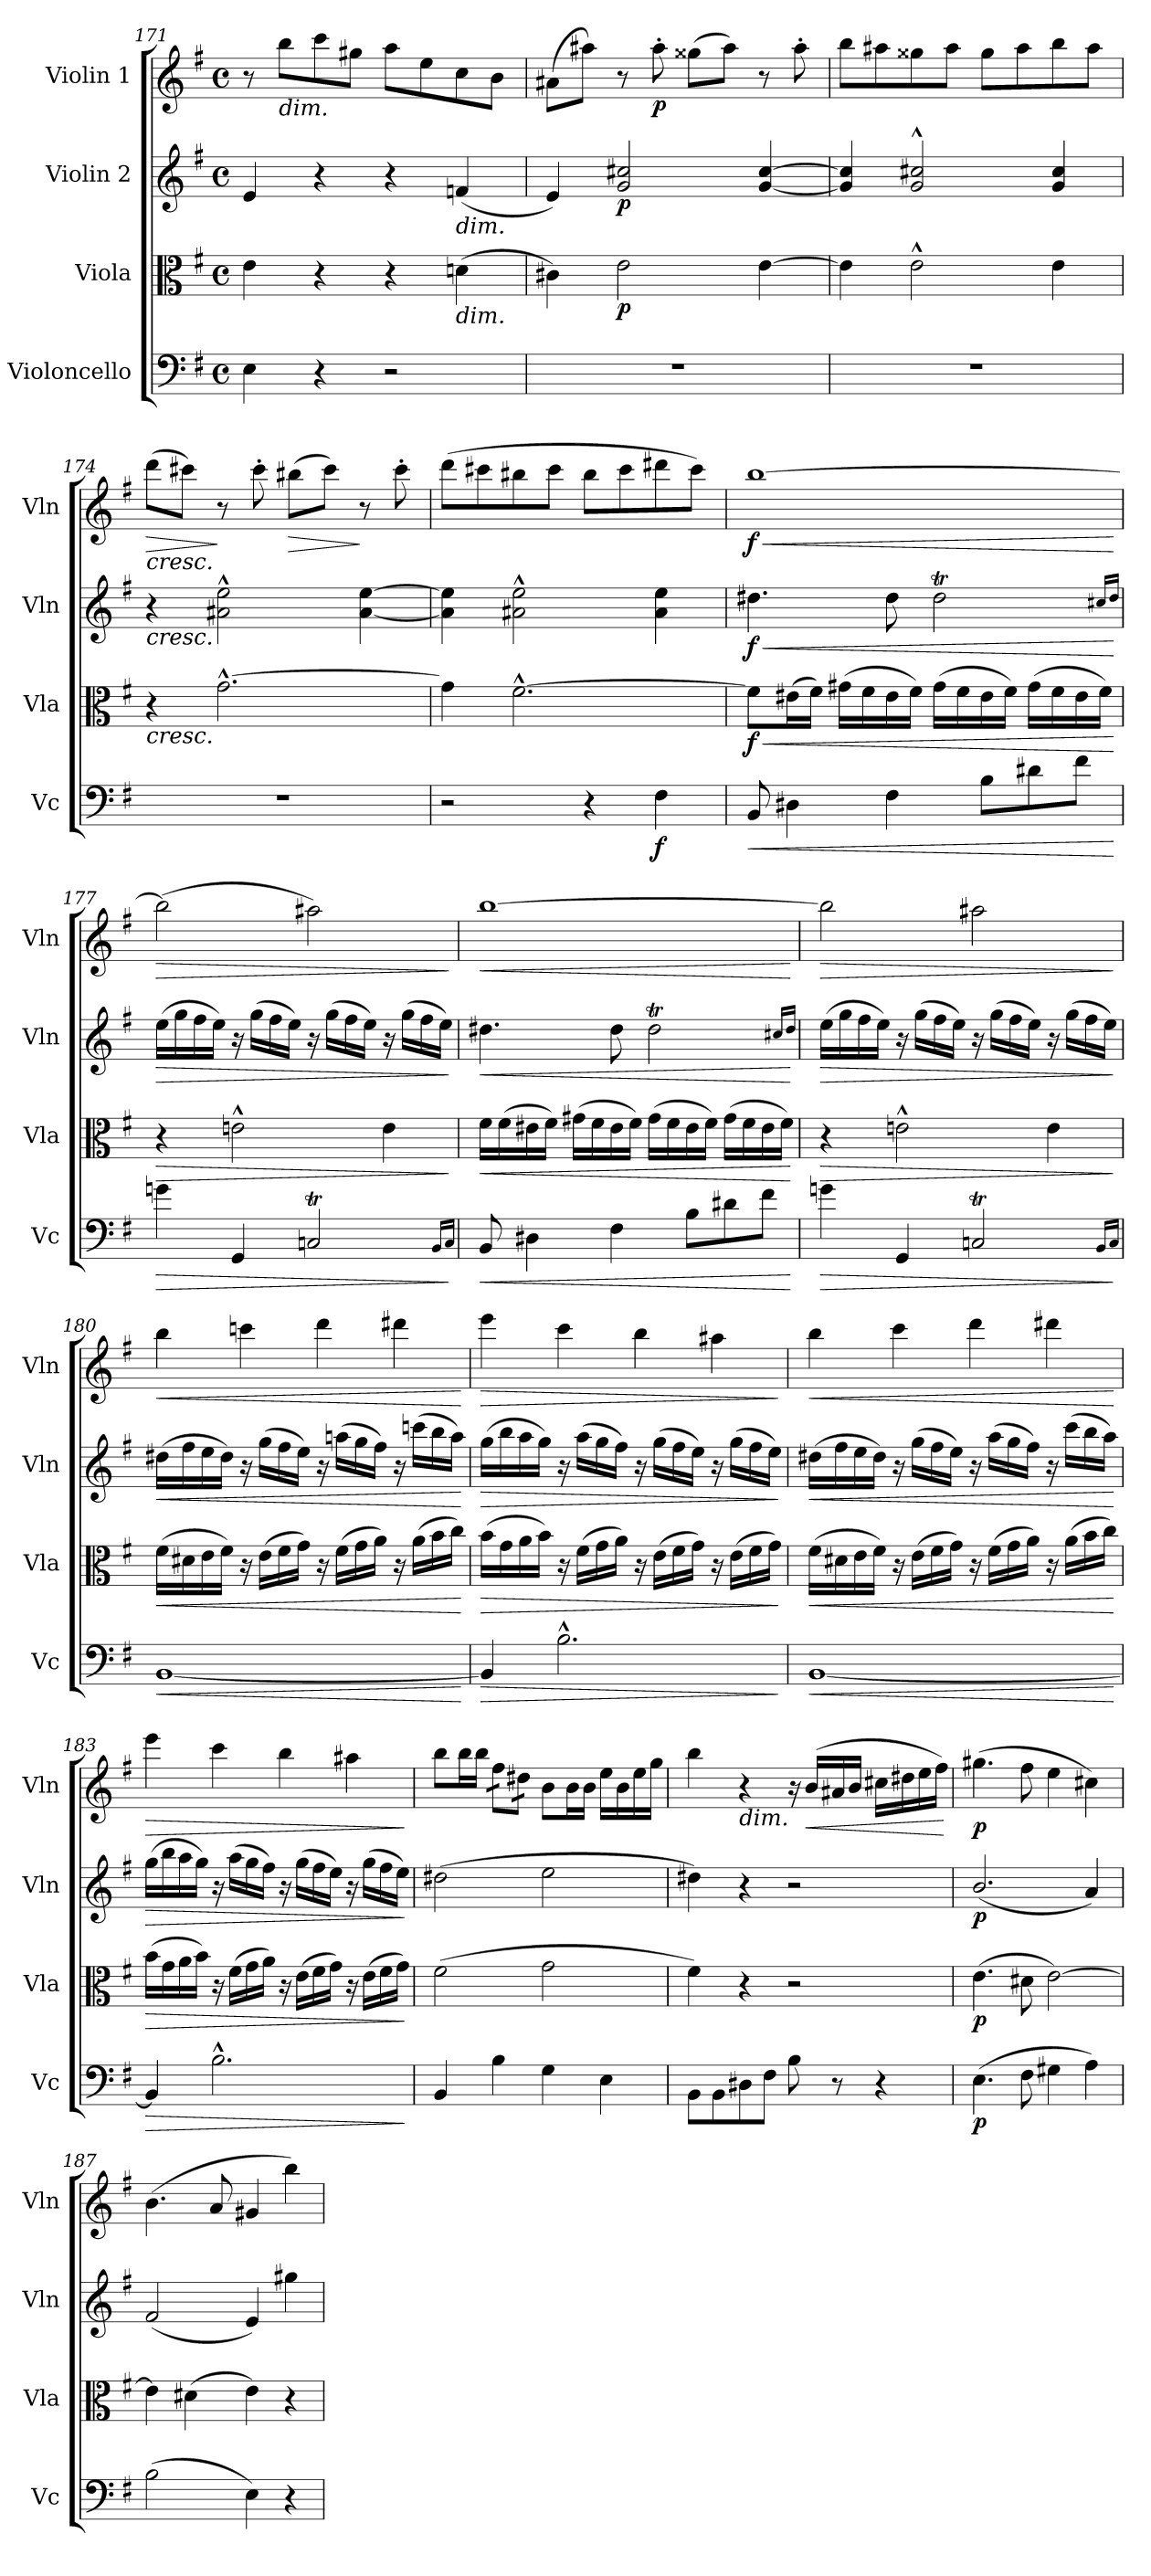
**kern	**dynam	**kern	**dynam	**kern	**dynam	**kern	**dynam
*part4	*part4	*part3	*part3	*part2	*part2	*part1	*part1
*staff4	*staff4	*staff3	*staff3	*staff2	*staff2	*staff1	*staff1
*I"Violoncello	*	*I"Viola	*	*I"Violin 2	*	*I"Violin 1	*
*I'Vc	*	*I'Vla	*	*I'Vln	*	*I'Vln	*
*clefF4	*	*clefC3	*	*clefG2	*	*clefG2	*
*k[f#]	*	*k[f#]	*	*k[f#]	*	*k[f#]	*
*M4/4	*	*M4/4	*	*M4/4	*	*M4/4	*
*met(c)	*	*met(c)	*	*met(c)	*	*met(c)	*
=171	=171	=171	=171	=171	=171	=171	=171
4E\	.	4e\	.	4e/	.	8r	.
!	!	!	!	!	!	!LO:TX:b:i:t=dim.	!
.	.	.	.	.	.	8bb\L	.
4r	.	4r	.	4r	.	8ccc\	.
.	.	.	.	.	.	8gg#X\J	.
2r	.	4r	.	4r	.	8aa\L	.
.	.	.	.	.	.	8ee\	.
!	!	!	!	!LO:TX:b:i:t=dim.	!	!	!
!	!	!LO:TX:b:i:t=dim.	!	!	!	!	!
.	.	(4dn\	.	(4fn/	.	8cc\	.
.	.	.	.	.	.	8b\J	.
=172	=172	=172	=172	=172	=172	=172	=172
1r	.	4c#X\)	.	4e/)	.	(8a#X\L	.
.	.	.	.	.	.	8aa#X\J)	.
!	!	!	!LO:DY:b	!	!LO:DY:b	!	!
.	.	2e\	p	2g/ 2cc#X/	p	8r	.
!	!	!	!	!	!	!	!LO:DY:b
.	.	.	.	.	.	8aa#'\	p
.	.	.	.	.	.	(8gg##X\L	.
.	.	.	.	.	.	8aa#\J)	.
.	.	[4e\	.	[4g/ [4cc#/	.	8r	.
.	.	.	.	.	.	8aa#'\	.
=173	=173	=173	=173	=173	=173	=173	=173
1r	.	4e\]	.	4g/] 4cc#/]	.	8bb\L	.
.	.	.	.	.	.	8aa#X\	.
.	.	2e^^\	.	2g/^^ 2cc#j/^^	.	8gg##X\	.
.	.	.	.	.	.	8aa#\J	.
.	.	.	.	.	.	8gg##\L	.
.	.	.	.	.	.	8aa#\	.
.	.	4e\	.	4g/ 4cc#/	.	8bb\	.
.	.	.	.	.	.	8aa#\J	.
!!LO:LB:g=z
=174	=174	=174	=174	=174	=174	=174	=174
!	!	!	!	!	!	!LO:TX:b:i:t=cresc.	!
!	!	!	!	!LO:TX:b:i:t=cresc.	!	!	!
!	!	!LO:TX:b:i:t=cresc.	!	!	!	!	!
!	!	!	!	!	!	!	!LO:HP:b
1r	.	4r	.	4r	.	(8ddd\L	>
.	.	.	.	.	.	8ccc#X\J)	.
.	.	[2.g^^\	.	2a#X\^^ 2ee\^^	.	8r	]
.	.	.	.	.	.	8ccc#'\	.
!	!	!	!	!	!	!	!LO:HP:b
.	.	.	.	.	.	(8bb#X\L	>
.	.	.	.	.	.	8ccc#\J)	.
.	.	.	.	[4a#\ [4ee\	.	8r	]
.	.	.	.	.	.	8ccc#'\	.
=175	=175	=175	=175	=175	=175	=175	=175
2r	.	4g\]	.	4a#\] 4ee\]	.	(8ddd\L	.
.	.	.	.	.	.	8ccc#X\	.
.	.	[2.f#^^\	.	2a#X\^^ 2ee\^^	.	8bb#X\	.
.	.	.	.	.	.	8ccc#\J	.
4r	.	.	.	.	.	8bb#\L	.
.	.	.	.	.	.	8ccc#\	.
!	!LO:DY:b	!	!	!	!	!	!
4F#\	f	.	.	4a#\ 4ee\	.	8ddd#X\	.
.	.	.	.	.	.	8ccc#\J)	.
=176	=176	=176	=176	=176	=176	=176	=176
!	!LO:HP:b	!	!LO:HP:b	!	!LO:HP:b	!	!LO:HP:b
!	!	!	!LO:DY:n=1:b	!	!LO:DY:n=1:b	!	!LO:DY:n=1:b
8BB/	<	8f#\L]	< f	4.dd#X\	< f	[1bb	< f
4D#X\	.	(16e#X\L	.	.	.	.	.
.	.	16f#\JJ)	.	.	.	.	.
.	.	(16g#X\LL	.	.	.	.	.
.	.	16f#\	.	.	.	.	.
4F#\	.	16e#\	.	8dd#\	.	.	.
.	.	16f#\JJ)	.	.	.	.	.
.	.	(16g#\LL	.	2dd#t\	.	.	.
.	.	16f#\	.	.	.	.	.
8B\L	.	16e#\	.	.	.	.	.
.	.	16f#\JJ)	.	.	.	.	.
8d#X\	.	(16g#\LL	.	.	.	.	.
.	.	16f#\	.	.	.	.	.
8f#\J	.	16e#\	.	.	.	.	.
.	.	16f#\JJ)	.	.	.	.	.
.	.	.	.	16qcc#X/LL	.	.	.
.	.	.	.	16qdd#/JJ	.	.	.
.	[	.	[	.	[	.	[
!!LO:PB:g=z
=177	=177	=177	=177	=177	=177	=177	=177
!	!LO:HP:b	!	!LO:HP:b	!	!LO:HP:b	!	!LO:HP:b
4gn\	>	4r	>	(16ee\LL	>	(2bb\]	>
.	.	.	.	16gg\	.	.	.
.	.	.	.	16ff#\	.	.	.
.	.	.	.	16ee\JJ)	.	.	.
4GG/	.	2en^^\	.	16r	.	.	.
.	.	.	.	(16gg\LL	.	.	.
.	.	.	.	16ff#\	.	.	.
.	.	.	.	16ee\JJ)	.	.	.
2CnT/	.	.	.	16r	.	2aa#X\)	.
.	.	.	.	(16gg\LL	.	.	.
.	.	.	.	16ff#\	.	.	.
.	.	.	.	16ee\JJ)	.	.	.
.	.	4e\	.	16r	.	.	.
.	.	.	.	(16gg\LL	.	.	.
.	.	.	.	16ff#\	.	.	.
.	.	.	.	16ee\JJ)	.	.	.
16qBB/LL	.	.	.	.	.	.	.
16qC/JJ	.	.	.	.	.	.	.
.	]	.	]	.	]	.	]
!!LO:LB:g=z
=178	=178	=178	=178	=178	=178	=178	=178
!	!LO:HP:b	!	!LO:HP:b	!	!LO:HP:b	!	!LO:HP:b
8BB/	<	16f#\LL	<	4.dd#X\	<	[1bb	<
.	.	(16f#\	.	.	.	.	.
4D#X\	.	16e#X\	.	.	.	.	.
.	.	16f#\JJ)	.	.	.	.	.
.	.	(16g#X\LL	.	.	.	.	.
.	.	16f#\	.	.	.	.	.
4F#\	.	16e#\	.	8dd#\	.	.	.
.	.	16f#\JJ)	.	.	.	.	.
.	.	(16g#\LL	.	2dd#t\	.	.	.
.	.	16f#\	.	.	.	.	.
8B\L	.	16e#\	.	.	.	.	.
.	.	16f#\JJ)	.	.	.	.	.
8d#X\	.	(16g#\LL	.	.	.	.	.
.	.	16f#\	.	.	.	.	.
8f#\J	.	16e#\	.	.	.	.	.
.	.	16f#\JJ)	.	.	.	.	.
.	.	.	.	16qcc#X/LL	.	.	.
.	.	.	.	16qdd#/JJ	.	.	.
.	[	.	[	.	[	.	[
=179	=179	=179	=179	=179	=179	=179	=179
!	!LO:HP:b	!	!LO:HP:b	!	!LO:HP:b	!	!LO:HP:b
4gn\	>	4r	>	(16ee\LL	>	2bb\]	>
.	.	.	.	16gg\	.	.	.
.	.	.	.	16ff#\	.	.	.
.	.	.	.	16ee\JJ)	.	.	.
4GG/	.	2en^^\	.	16r	.	.	.
.	.	.	.	(16gg\LL	.	.	.
.	.	.	.	16ff#\	.	.	.
.	.	.	.	16ee\JJ)	.	.	.
2CnT/	.	.	.	16r	.	2aa#X\	.
.	.	.	.	(16gg\LL	.	.	.
.	.	.	.	16ff#\	.	.	.
.	.	.	.	16ee\JJ)	.	.	.
.	.	4e\	.	16r	.	.	.
.	.	.	.	(16gg\LL	.	.	.
.	.	.	.	16ff#\	.	.	.
.	.	.	.	16ee\JJ)	.	.	.
16qBB/LL	.	.	.	.	.	.	.
16qC/JJ	.	.	.	.	.	.	.
.	]	.	]	.	]	.	]
!!LO:LB:g=z
=180	=180	=180	=180	=180	=180	=180	=180
!	!LO:HP:b	!	!LO:HP:b	!	!LO:HP:b	!	!LO:HP:b
[1BB	<	(16f#\LL	<	(16dd#X\LL	<	4bb\	<
.	.	16d#X\	.	16ff#\	.	.	.
.	.	16e\	.	16ee\	.	.	.
.	.	16f#\JJ)	.	16dd#\JJ)	.	.	.
.	.	16r	.	16r	.	4cccn\	.
.	.	(16e\LL	.	(16gg\LL	.	.	.
.	.	16f#\	.	16ff#\	.	.	.
.	.	16g\JJ)	.	16ee\JJ)	.	.	.
.	.	16r	.	16r	.	4ddd\	.
.	.	(16f#\LL	.	(16aan\LL	.	.	.
.	.	16g\	.	16gg\	.	.	.
.	.	16a\JJ)	.	16ff#\JJ)	.	.	.
.	.	16r	.	16r	.	4ddd#X\	.
.	.	(16a\LL	.	(16cccn\LL	.	.	.
.	.	16b\	.	16bb\	.	.	.
.	.	16cc\JJ)	.	16aa\JJ)	.	.	.
.	[	.	[	.	[	.	[
=181	=181	=181	=181	=181	=181	=181	=181
!	!LO:HP:b	!	!LO:HP:b	!	!LO:HP:b	!	!LO:HP:b
4BB/]	>	(16b\LL	>	(16gg\LL	>	4eee\	>
.	.	16g\	.	16bb\	.	.	.
.	.	16a\	.	16aa\	.	.	.
.	.	16b\JJ)	.	16gg\JJ)	.	.	.
2.B^^\	.	16r	.	16r	.	4ccc\	.
.	.	(16f#\LL	.	(16aa\LL	.	.	.
.	.	16g\	.	16gg\	.	.	.
.	.	16a\JJ)	.	16ff#\JJ)	.	.	.
.	.	16r	.	16r	.	4bb\	.
.	.	(16e\LL	.	(16gg\LL	.	.	.
.	.	16f#\	.	16ff#\	.	.	.
.	.	16g\JJ)	.	16ee\JJ)	.	.	.
.	.	16r	.	16r	.	4aa#X\	.
.	.	(16e\LL	.	(16gg\LL	.	.	.
.	.	16f#\	.	16ff#\	.	.	.
.	.	16g\JJ)	.	16ee\JJ)	.	.	.
.	]	.	]	.	]	.	]
!!LO:LB:g=z
=182	=182	=182	=182	=182	=182	=182	=182
!	!LO:HP:b	!	!LO:HP:b	!	!LO:HP:b	!	!LO:HP:b
[1BB	<	(16f#\LL	<	(16dd#X\LL	<	4bb\	<
.	.	16d#X\	.	16ff#\	.	.	.
.	.	16e\	.	16ee\	.	.	.
.	.	16f#\JJ)	.	16dd#\JJ)	.	.	.
.	.	16r	.	16r	.	4ccc\	.
.	.	(16e\LL	.	(16gg\LL	.	.	.
.	.	16f#\	.	16ff#\	.	.	.
.	.	16g\JJ)	.	16ee\JJ)	.	.	.
.	.	16r	.	16r	.	4ddd\	.
.	.	(16f#\LL	.	(16aa\LL	.	.	.
.	.	16g\	.	16gg\	.	.	.
.	.	16a\JJ)	.	16ff#\JJ)	.	.	.
.	.	16r	.	16r	.	4ddd#X\	.
.	.	(16a\LL	.	(16ccc\LL	.	.	.
.	.	16b\	.	16bb\	.	.	.
.	.	16cc\JJ)	.	16aa\JJ)	.	.	.
.	[	.	[	.	[	.	[
=183	=183	=183	=183	=183	=183	=183	=183
!	!LO:HP:b	!	!LO:HP:b	!	!LO:HP:b	!	!LO:HP:b
4BB/]	>	(16b\LL	>	(16gg\LL	>	4eee\	>
.	.	16g\	.	16bb\	.	.	.
.	.	16a\	.	16aa\	.	.	.
.	.	16b\JJ)	.	16gg\JJ)	.	.	.
2.B^^\	.	16r	.	16r	.	4ccc\	.
.	.	(16f#\LL	.	(16aa\LL	.	.	.
.	.	16g\	.	16gg\	.	.	.
.	.	16a\JJ)	.	16ff#\JJ)	.	.	.
.	.	16r	.	16r	.	4bb\	.
.	.	(16e\LL	.	(16gg\LL	.	.	.
.	.	16f#\	.	16ff#\	.	.	.
.	.	16g\JJ)	.	16ee\JJ)	.	.	.
.	.	16r	.	16r	.	4aa#X\	.
.	.	(16e\LL	.	(16gg\LL	.	.	.
.	.	16f#\	.	16ff#\	.	.	.
.	.	16g\JJ)	.	16ee\JJ)	.	.	.
.	]	.	]	.	]	.	]
!!LO:LB:g=z
=184	=184	=184	=184	=184	=184	=184	=184
4BB/	.	(2f#\	.	(2dd#X\	.	8bb\L	.
.	.	.	.	.	.	16bb\L	.
.	.	.	.	.	.	16bb\JJ	.
*	*	*	*	*	*	*tremolo	*
4B\	.	.	.	.	.	16ff#\LL	.
.	.	.	.	.	.	16ff#\	.
.	.	.	.	.	.	16dd#X\	.
.	.	.	.	.	.	16dd#X\JJ	.
*	*	*	*	*	*	*Xtremolo	*
4G\	.	2g\	.	2ee\	.	8b\L	.
.	.	.	.	.	.	16b\L	.
.	.	.	.	.	.	16b\JJ	.
4E\	.	.	.	.	.	16ee\LL	.
.	.	.	.	.	.	16b\	.
.	.	.	.	.	.	16ee\	.
.	.	.	.	.	.	16gg\JJ	.
=185	=185	=185	=185	=185	=185	=185	=185
8BB\L	.	4f#\)	.	4dd#X\)	.	4bb\	.
8BB\	.	.	.	.	.	.	.
!	!	!	!	!	!	!LO:TX:b:i:t=dim.	!
8D#X\	.	4r	.	4r	.	4r	.
8F#\J	.	.	.	.	.	.	.
8B\	.	2r	.	2r	.	16r	.
!	!	!	!	!	!	!	!LO:HP:b
.	.	.	.	.	.	(16b/LL	<
8r	.	.	.	.	.	16a#X/	.
.	.	.	.	.	.	16b/JJ	.
4r	.	.	.	.	.	16cc#X\LL	.
.	.	.	.	.	.	16dd#X\	.
.	.	.	.	.	.	16ee\	.
.	.	.	.	.	.	16ff#\JJ)	.
.	.	.	.	.	.	.	[
!!LO:PB:g=z
=186	=186	=186	=186	=186	=186	=186	=186
!	!LO:DY:b	!	!LO:DY:b	!	!LO:DY:b	!	!LO:DY:b
(4.E\	p	(4.e\	p	(2.b/	p	(4.gg#X\	p
8F#\	.	8d#X\	.	.	.	8ff#\	.
4G#X\	.	[2e\)	.	.	.	4ee\	.
4A\)	.	.	.	4a/)	.	4cc#X\)	.
=187	=187	=187	=187	=187	=187	=187	=187
(2B\	.	4e\]	.	(2f#/	.	(4.b\	.
.	.	(4d#X\	.	.	.	.	.
.	.	.	.	.	.	8a/	.
4E\)	.	4e\)	.	4e/)	.	4g#X/	.
4r	.	4r	.	4gg#X\	.	4bb\)	.
=	=	=	=	=	=	=	=
*-	*-	*-	*-	*-	*-	*-	*-
